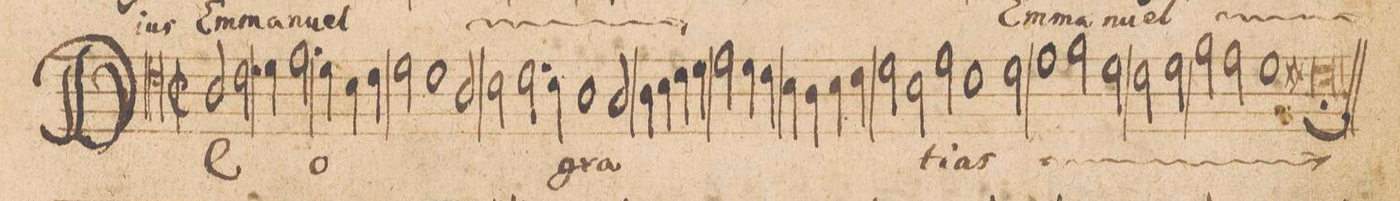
**kern	**text
*I"[ALTVS.]	*
*clefC4	*
*k[]	*
*met(c|)	*
*M2/1	*
*all\right	*
2A/	De-
*2\right	*
[y2c\	.
4c\]	.
4d\	.
[y2e\	.
=2-	=2-
4e\]	.
4d\	-o
4B\	.
4c\	.
2d\	.
1c\	.
=3-	=3-
2A/	.
2B\	.
2.c\	.
=4-	=4-
4B\	.
1A	gra-
2G/	.
=5-	=5-
4A\	.
4B\	.
4c\	.
4d\	.
2e\	.
4d\	.
4c\	.
=6-	=6-
4B\	.
4A\	.
4B\	.
4c\	.
2d\	.
2B\	.
=7-	=7-
2e\	-ti-
1c	-as
2d\	.
=8-	=8-
*	*ij
1e	De-
2f\	.
2d\	.
=9-	=9-
2c\	-o
2d\	.
2e\	gra-
2d\	.
=10-	=10-
1d	-ti-
0c#X;<	-as
*	*Xij
==	==
*-	*-
